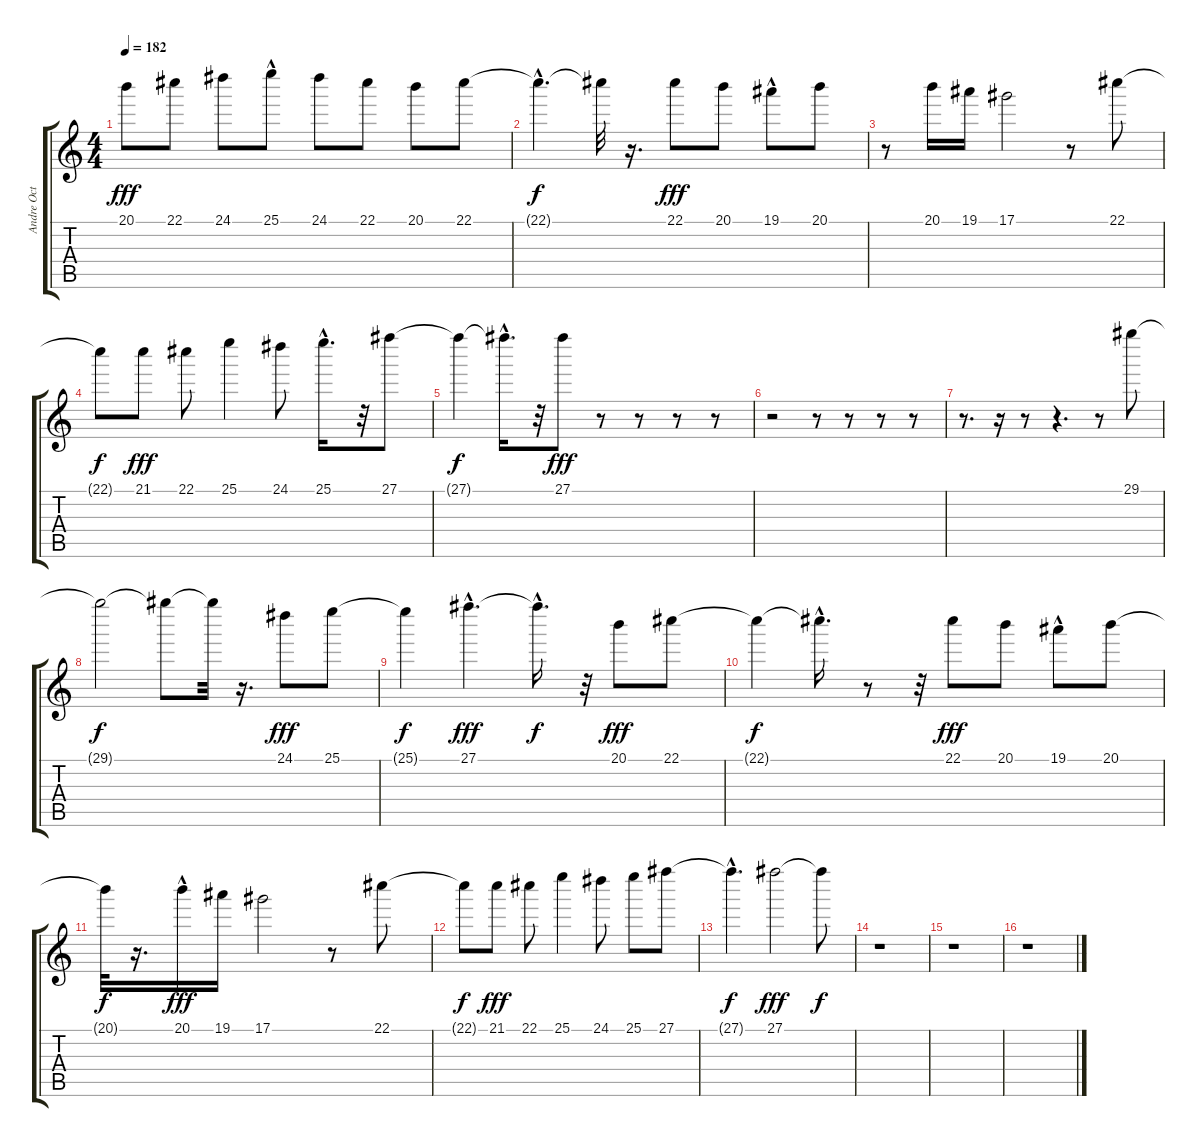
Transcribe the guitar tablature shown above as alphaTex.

\track ("Andre Oct" "Andre Oct") {instrument contrabass}
\staff {score tabs}
\tuning (Eb4 Bb3 Gb3 Db3 Ab2 Eb2) {hide}
\ts (4 4)
\tempo 182
\clef g2
\ks c
20.1.8{dy fff} 22.1.8 24.1.8 25.1{hac}.8 24.1.8 22.1.8 20.1.8 22.1.8 |
22.1{hac t}.4{d dy f} 22.1{t}.32 r.16{d} 22.1.8{dy fff} 20.1.8 19.1{hac}.8 20.1.8 |
r.8 20.1.16 19.1.16 17.1.2 r.8 22.1.8 |
22.1{t}.8{dy f} 21.1.8{dy fff} 22.1.8 25.1.4 24.1.8 25.1{hac}.16{d} r.32 27.1.8 |
27.1{t}.4{dy f} 27.1{hac t}.16{d} r.32 27.1.8{dy fff} r.8 r.8 r.8 r.8 |
r.2 r.8 r.8 r.8 r.8 |
r.8{d} r.16 r.8 r.4{d} r.8 29.1.8 |
29.1{t}.2{dy f} 29.1{t}.8 29.1{t}.32 r.16{d} 24.1.8{dy fff} 25.1.8 |
25.1{t}.4{dy f} 27.1{hac}.4{d dy fff} 27.1{hac t}.16{d dy f} r.32 20.1.8{dy fff} 22.1.8 |
22.1{t}.4{dy f} 22.1{hac t}.16{d} r.8 r.32 22.1.8{dy fff} 20.1.8 19.1{hac}.8 20.1.8 |
20.1{t}.32{dy f} r.16{d} 20.1{hac}.16{dy fff} 19.1.16 17.1.2 r.8 22.1.8 |
22.1{t}.8{dy f} 21.1.8{dy fff} 22.1.8 25.1.4 24.1.8 25.1.8 27.1.8 |
27.1{hac t}.4{d dy f} 27.1.2{dy fff} 27.1{t}.8{dy f} |
r.1 |
r.1 |
r.1
